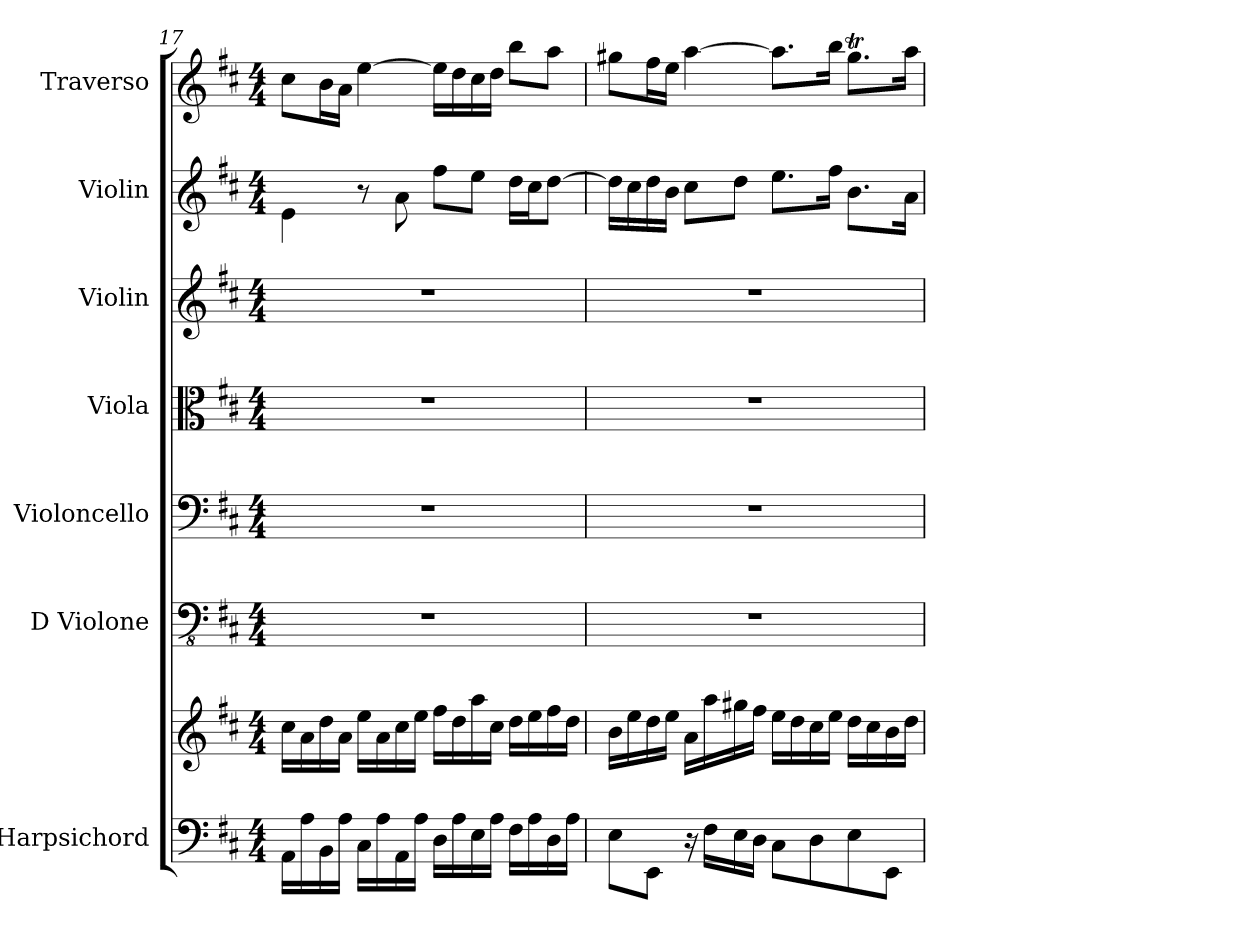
**kern	**kern	**kern	**kern	**kern	**kern	**kern	**kern
*part7	*part7	*part6	*part5	*part4	*part3	*part2	*part1
*staff8	*staff7	*staff6	*staff5	*staff4	*staff3	*staff2	*staff1
*I"Harpsichord	*	*I"D Violone	*I"Violoncello	*I"Viola	*I"Violin	*I"Violin	*I"Traverso
*I'Hch.	*	*I'D Vne.	*I'Vc.	*I'Vla.	*I'Vln.	*I'Vln.	*I'Trv.
*clefF4	*clefG2	*clefFv4	*clefF4	*clefC3	*clefG2	*clefG2	*clefG2
*	*	*ITrd7c12	*	*	*	*	*
*k[f#c#]	*k[f#c#]	*k[f#c#]	*k[f#c#]	*k[f#c#]	*k[f#c#]	*k[f#c#]	*k[f#c#]
*M4/4	*M4/4	*M4/4	*M4/4	*M4/4	*M4/4	*M4/4	*M4/4
=17	=17	=17	=17	=17	=17	=17	=17
16AA\LL	16cc#\LL	1r	1r	1r	1r	4e\	8cc#\L
16A\	16a\	.	.	.	.	.	.
16BB\	16dd\	.	.	.	.	.	16b\L
16A\JJ	16a\JJ	.	.	.	.	.	16a\JJ
16C#\LL	16ee\LL	.	.	.	.	8r	[4ee\
16A\	16a\	.	.	.	.	.	.
16AA\	16cc#\	.	.	.	.	8a\	.
16A\JJ	16ee\JJ	.	.	.	.	.	.
16D\LL	16ff#\LL	.	.	.	.	8ff#\L	16ee\LL]
16A\	16dd\	.	.	.	.	.	16dd\
16E\	16aa\	.	.	.	.	8ee\J	16cc#\
16A\JJ	16cc#\JJ	.	.	.	.	.	16dd\JJ
16F#\LL	16dd\LL	.	.	.	.	16dd\LL	8bb\L
16A\	16ee\	.	.	.	.	16cc#\J	.
16D\	16ff#\	.	.	.	.	[8dd\J	8aa\J
16A\JJ	16dd\JJ	.	.	.	.	.	.
!!LO:PB:g=z
=18	=18	=18	=18	=18	=18	=18	=18
8E\L	16b\LL	1r	1r	1r	1r	16dd\LL]	8gg#X\L
.	16ee\	.	.	.	.	16cc#\	.
8EE\J	16dd\	.	.	.	.	16dd\	16ff#\L
.	16ee\JJ	.	.	.	.	16b\JJ	16ee\JJ
16r	16a\LL	.	.	.	.	8cc#\L	[4aa\
16F#\LL	16aa\	.	.	.	.	.	.
16E\	16gg#X\	.	.	.	.	8dd\J	.
16D\JJ	16ff#\JJ	.	.	.	.	.	.
8C#\L	16ee\LL	.	.	.	.	8.ee\L	8.aa\L]
.	16dd\	.	.	.	.	.	.
8D\	16cc#\	.	.	.	.	.	.
.	16ee\JJ	.	.	.	.	16ff#\Jk	16bb\Jk
8E\	16dd\LL	.	.	.	.	8.b\L	8.gg#t\L
.	16cc#\	.	.	.	.	.	.
8EE\J	16b\	.	.	.	.	.	.
.	16dd\JJ	.	.	.	.	16a\Jk	16aa\Jk
=	=	=	=	=	=	=	=
*-	*-	*-	*-	*-	*-	*-	*-
